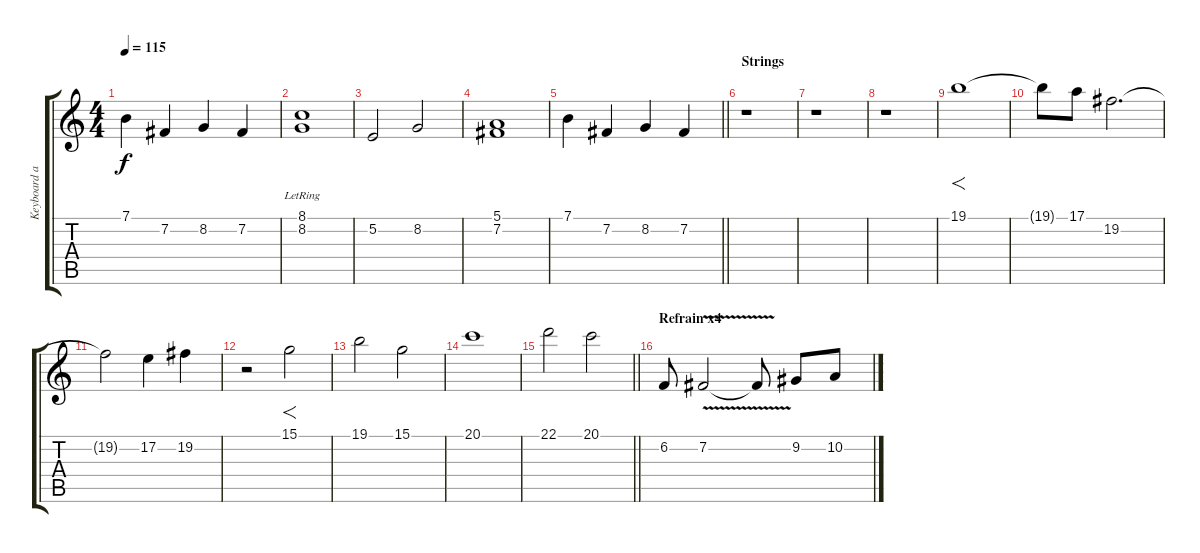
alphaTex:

\track ("Keyboard and High strings" "Keyboard a") {instrument stringensemble1}
\staff {score tabs}
\tuning (E4 B3 G3 D3 A2 E2) {hide}
\ts (4 4)
\tempo 115
\clef g2
\ks c
7.1.4{dy f} 7.2.4 8.2.4 7.2.4 |
(8.1{lr} 8.2).1 |
5.2.2 8.2.2 |
(5.1 7.2).1 |
\barLineRight lightlight
7.1.4 7.2.4 8.2.4 7.2.4 |
\section ("" "Strings")
r.1 |
r.1 |
r.1 |
19.1.1{f volume 13} |
19.1{t}.8 17.1.8 19.2.2{d} |
19.2{t}.2 17.2.4 19.2.4 |
r.2 15.1.2{f} |
19.1.2 15.1.2 |
20.1.1 |
\barLineRight lightlight
22.1.2 20.1.2 |
\section ("" "Refrain x4")
6.2.8{volume 16 instrument stringensemble1} 7.2{v}.2 7.2{t}.8 9.2.8 10.2.8
